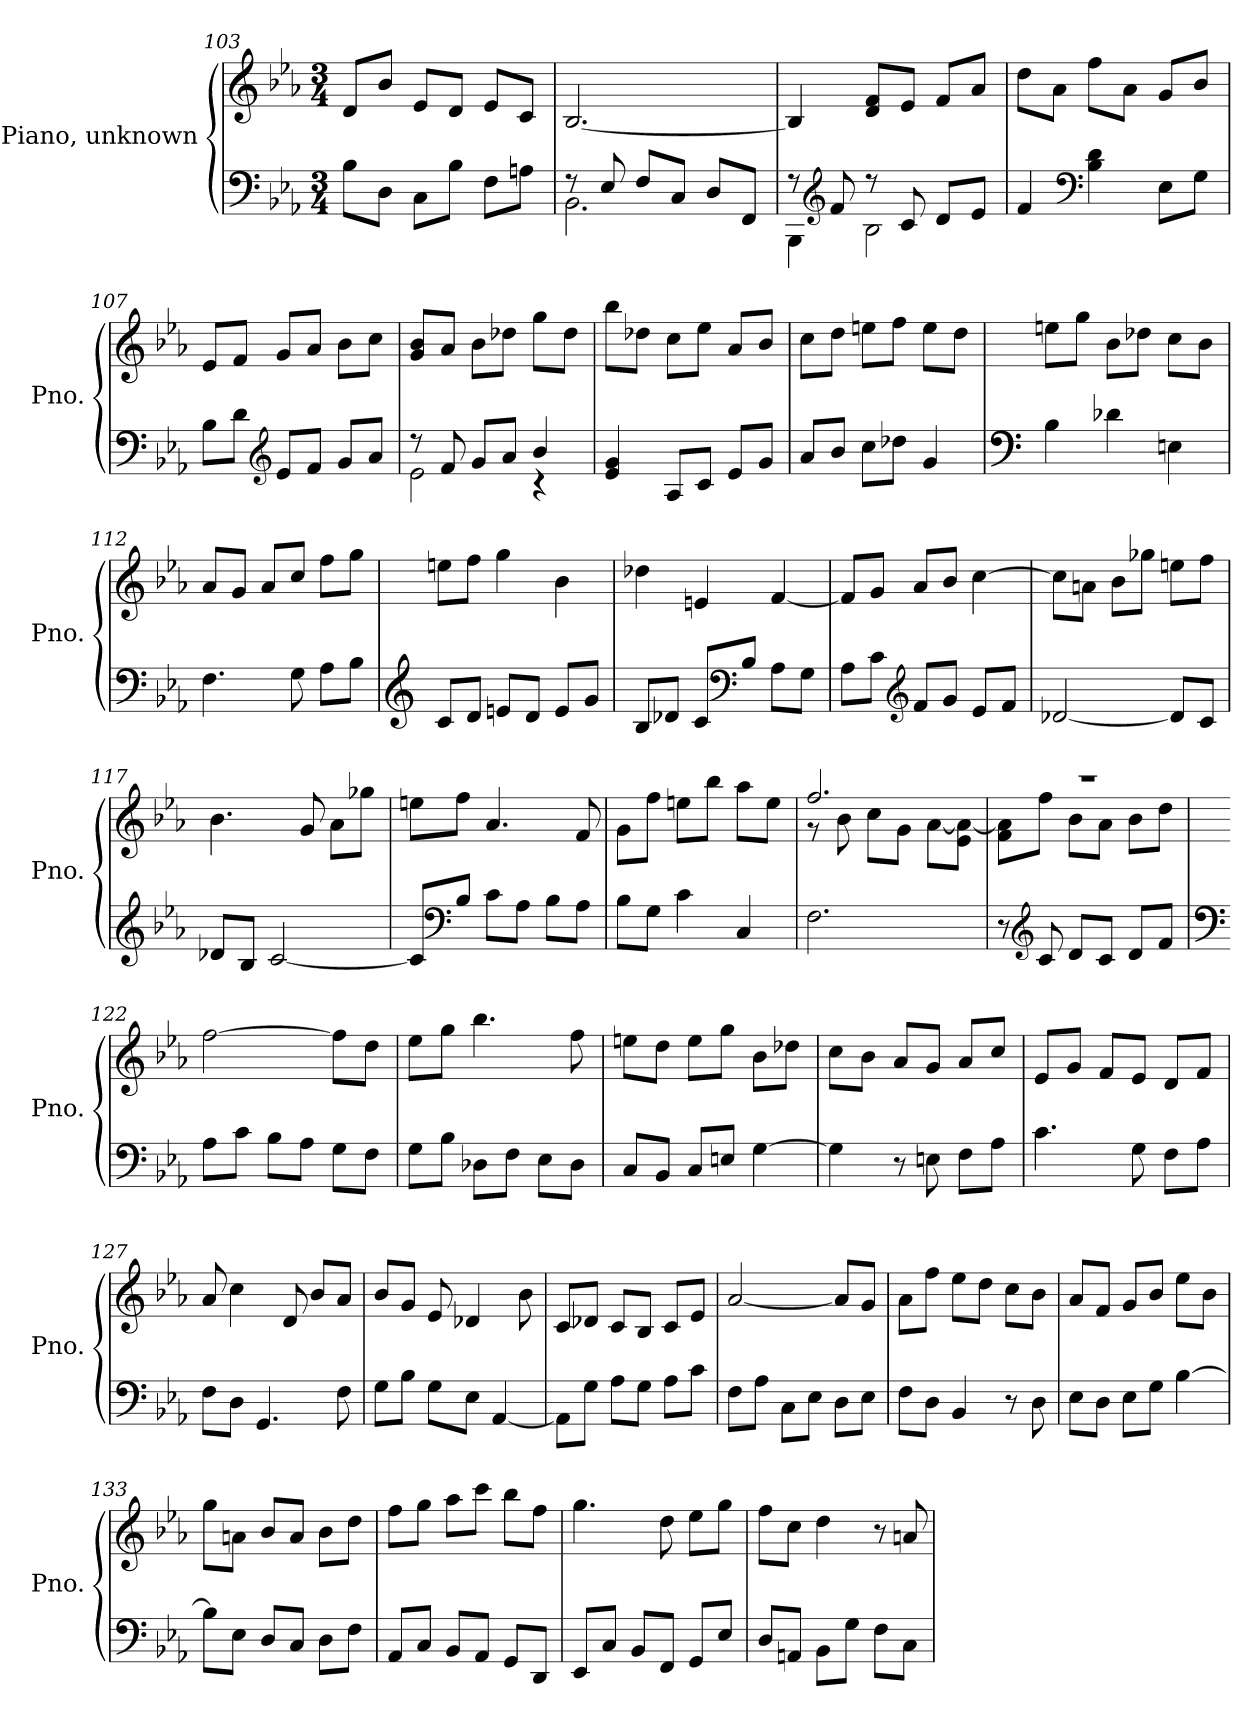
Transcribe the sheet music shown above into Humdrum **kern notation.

**kern	**kern
*part1	*part1
*staff2	*staff1
*I"Piano, unknown	*
*I'Pno.	*
*clefF4	*clefG2
*k[b-e-a-]	*k[b-e-a-]
*M3/4	*M3/4
=103	=103
8B-\L	8d/L
8D\J	8b-/J
8C\L	8e-/L
8B-\J	8d/J
8F\L	8e-/L
8An\J	8c/J
=104	=104
*^	*
8r	2.BB-\	[2.B-/
8E-/	.	.
8F/L	.	.
8C/J	.	.
8D/L	.	.
8FF/J	.	.
!!LO:LB:g=z
=105	=105	=105
8r	4BBB-\	4B-/]
*clefG2	*	*
8f/	.	.
8r	2B-\	8d/ 8f/L
8c/	.	8e-/J
8d/L	.	8f/L
8e-/J	.	8a-/J
*v	*v	*
=106	=106
4f/	8dd\L
.	8a-\J
*clefF4	*
4B-\ 4d\	8ff\L
.	8a-\J
8E-\L	8g/L
8G\J	8b-/J
=107	=107
8B-\L	8e-/L
8d\J	8f/J
*clefG2	*
8e-/L	8g/L
8f/J	8a-/J
8g/L	8b-\L
8a-/J	8cc\J
=108	=108
*^	*
8r	2e-\	8g/ 8b-/L
8f/	.	8a-/J
8g/L	.	8b-\L
8a-/J	.	8dd-X\J
4b-/	4r	8gg\L
.	.	8dd-\J
*v	*v	*
=109	=109
4e-/ 4g/	8bb-\L
.	8dd-X\J
8A-/L	8cc\L
8c/J	8ee-\J
8e-/L	8a-/L
8g/J	8b-/J
!!LO:LB:g=z
=110	=110
8a-/L	8cc\L
8b-/J	8dd\J
8cc\L	8een\L
8dd-X\J	8ff\J
4g/	8ee\L
.	8dd\J
=111	=111
*clefF4	*
4B-\	8een\L
.	8gg\J
4d-X\	8b-\L
.	8dd-X\J
4En\	8cc\L
.	8b-\J
=112	=112
4.F\	8a-/L
.	8g/J
.	8a-/L
8G\	8cc/J
8A-\L	8ff\L
8B-\J	8gg\J
=113	=113
*clefG2	*
8c/L	8een\L
8d/J	8ff\J
8en/L	4gg\
8d/J	.
8e/L	4b-\
8g/J	.
=114	=114
8B-/L	4dd-X\
8d-X/J	.
8c/L	4en/
*clefF4	*
8B-/J	.
8A-\L	[4f/
8G\J	.
!!LO:LB:g=z
=115	=115
8A-\L	8f/L]
8c\J	8g/J
*clefG2	*
8f/L	8a-/L
8g/J	8b-/J
8e-/L	[4cc\
8f/J	.
=116	=116
[2d-X/	8cc\L]
.	8an\J
.	8b-\L
.	8gg-X\J
8d-/L]	8een\L
8c/J	8ff\J
=117	=117
8d-X/L	4.b-\
8B-/J	.
[2c/	.
.	8g/
.	8a-\L
.	8gg-X\J
=118	=118
8c/L]	8een\L
*clefF4	*
8B-/J	8ff\J
8c\L	4.a-/
8A-\J	.
8B-\L	.
8A-\J	8f/
=119	=119
8B-\L	8g\L
8G\J	8ff\J
4c\	8een\L
.	8bb-\J
4C/	8aa-\L
.	8ee\J
!!LO:PB:g=z
=120	=120
*	*^
2.F\	2.ff/	8r
.	.	8b-\
.	.	8cc\L
.	.	8g\J
.	.	[8a-\L
.	.	8e-\ 8a-\_J
=121	=121	=121
8r	2.r	8f\ 8a-\]L
*clefG2	*	*
8c/	.	8ff\J
8d/L	.	8b-\L
8c/J	.	8a-\J
8d/L	.	8b-\L
8f/J	.	8dd\J
*	*v	*v
=122	=122
*clefF4	*
8A-\L	[2ff\
8c\J	.
8B-\L	.
8A-\J	.
8G\L	8ff\L]
8F\J	8dd\J
=123	=123
8G\L	8ee-\L
8B-\J	8gg\J
8D-X\L	4.bb-\
8F\J	.
8E-\L	.
8D-\J	8ff\
=124	=124
8C/L	8een\L
8BB-/J	8dd\J
8C/L	8ee\L
8En/J	8gg\J
[4G\	8b-\L
.	8dd-X\J
!!LO:LB:g=z
=125	=125
4G\]	8cc\L
.	8b-\J
8r	8a-/L
8En\	8g/J
8F\L	8a-/L
8A-\J	8cc/J
=126	=126
4.c\	8e-/L
.	8g/J
.	8f/L
8G\	8e-/J
8F\L	8d/L
8A-\J	8f/J
=127	=127
8F\L	8a-/
8D\J	4cc\
4.GG/	.
.	8d/
.	8b-/L
8F\	8a-/J
=128	=128
8G\L	8b-/L
8B-\J	8g/J
8G\L	8e-/
8E-\J	4d-X/
[4AA-/	.
.	8b-\
=129	=129
8AA-\L]	8c/L
8G\J	8d-X/J
8A-\L	8c/L
8G\J	8B-/J
8A-\L	8c/L
8c\J	8e-/J
=130	=130
8F\L	[2a-/
8A-\J	.
8C\L	.
8E-\J	.
8D\L	8a-/L]
8E-\J	8g/J
!!LO:LB:g=z
=131	=131
8F\L	8a-\L
8D\J	8ff\J
4BB-/	8ee-\L
.	8dd\J
8r	8cc\L
8D\	8b-\J
=132	=132
8E-\L	8a-/L
8D\J	8f/J
8E-\L	8g/L
8G\J	8b-/J
[4B-\	8ee-\L
.	8b-\J
=133	=133
8B-\L]	8gg\L
8E-\J	8an\J
8D/L	8b-/L
8C/J	8a/J
8D\L	8b-\L
8F\J	8dd\J
=134	=134
8AA-/L	8ff\L
8C/J	8gg\J
8BB-/L	8aa-\L
8AA-/J	8ccc\J
8GG/L	8bb-\L
8DD/J	8ff\J
=135	=135
8EE-/L	4.gg\
8C/J	.
8BB-/L	.
8FF/J	8dd\
8GG/L	8ee-\L
8E-/J	8gg\J
=136	=136
8D/L	8ff\L
8AAn/J	8cc\J
8BB-\L	4dd\
8G\J	.
8F\L	8r
8C\J	8an/
=	=
*-	*-
